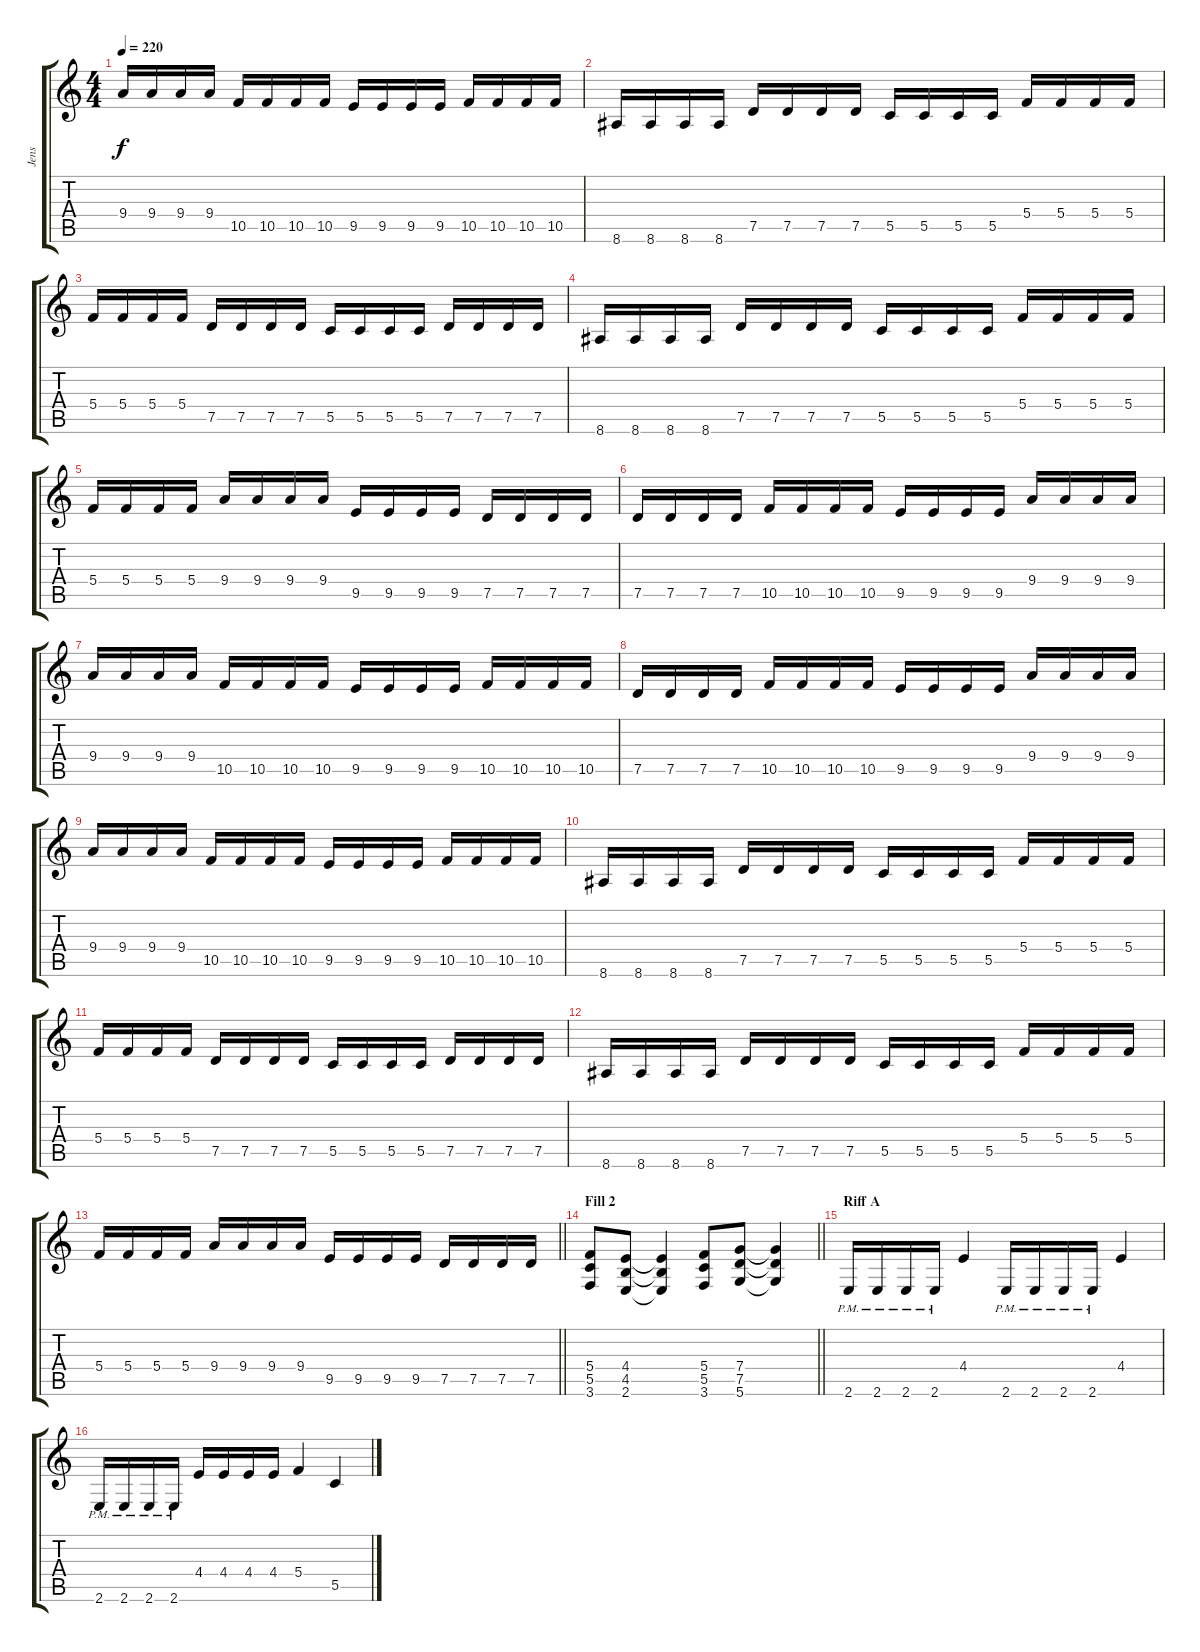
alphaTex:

\track ("Jens" "Jens") {instrument distortionguitar}
\staff {score tabs}
\tuning (D4 A3 F3 C3 G2 D2) {hide}
\ts (4 4)
\tempo 220
\clef g2
\ks c
9.4.16{dy f} 9.4.16 9.4.16 9.4.16 10.5.16 10.5.16 10.5.16 10.5.16 9.5.16 9.5.16 9.5.16 9.5.16 10.5.16 10.5.16 10.5.16 10.5.16 |
8.6.16 8.6.16 8.6.16 8.6.16 7.5.16 7.5.16 7.5.16 7.5.16 5.5.16 5.5.16 5.5.16 5.5.16 5.4.16 5.4.16 5.4.16 5.4.16 |
5.4.16 5.4.16 5.4.16 5.4.16 7.5.16 7.5.16 7.5.16 7.5.16 5.5.16 5.5.16 5.5.16 5.5.16 7.5.16 7.5.16 7.5.16 7.5.16 |
8.6.16 8.6.16 8.6.16 8.6.16 7.5.16 7.5.16 7.5.16 7.5.16 5.5.16 5.5.16 5.5.16 5.5.16 5.4.16 5.4.16 5.4.16 5.4.16 |
5.4.16 5.4.16 5.4.16 5.4.16 9.4.16 9.4.16 9.4.16 9.4.16 9.5.16 9.5.16 9.5.16 9.5.16 7.5.16 7.5.16 7.5.16 7.5.16 |
7.5.16 7.5.16 7.5.16 7.5.16 10.5.16 10.5.16 10.5.16 10.5.16 9.5.16 9.5.16 9.5.16 9.5.16 9.4.16 9.4.16 9.4.16 9.4.16 |
9.4.16 9.4.16 9.4.16 9.4.16 10.5.16 10.5.16 10.5.16 10.5.16 9.5.16 9.5.16 9.5.16 9.5.16 10.5.16 10.5.16 10.5.16 10.5.16 |
7.5.16 7.5.16 7.5.16 7.5.16 10.5.16 10.5.16 10.5.16 10.5.16 9.5.16 9.5.16 9.5.16 9.5.16 9.4.16 9.4.16 9.4.16 9.4.16 |
9.4.16 9.4.16 9.4.16 9.4.16 10.5.16 10.5.16 10.5.16 10.5.16 9.5.16 9.5.16 9.5.16 9.5.16 10.5.16 10.5.16 10.5.16 10.5.16 |
8.6.16 8.6.16 8.6.16 8.6.16 7.5.16 7.5.16 7.5.16 7.5.16 5.5.16 5.5.16 5.5.16 5.5.16 5.4.16 5.4.16 5.4.16 5.4.16 |
5.4.16 5.4.16 5.4.16 5.4.16 7.5.16 7.5.16 7.5.16 7.5.16 5.5.16 5.5.16 5.5.16 5.5.16 7.5.16 7.5.16 7.5.16 7.5.16 |
8.6.16 8.6.16 8.6.16 8.6.16 7.5.16 7.5.16 7.5.16 7.5.16 5.5.16 5.5.16 5.5.16 5.5.16 5.4.16 5.4.16 5.4.16 5.4.16 |
\barLineRight lightlight
5.4.16 5.4.16 5.4.16 5.4.16 9.4.16 9.4.16 9.4.16 9.4.16 9.5.16 9.5.16 9.5.16 9.5.16 7.5.16 7.5.16 7.5.16 7.5.16 |
\section ("" "Fill 2")
\barLineRight lightlight
(5.4 5.5 3.6).8 (4.4 4.5 2.6).8 (4.4{t} 4.5{t} 2.6{t}).4 (5.4 5.5 3.6).8 (7.4 7.5 5.6).8 (7.4{t} 7.5{t} 5.6{t}).4 |
\section ("" "Riff A")
2.6{pm}.16 2.6{pm}.16 2.6{pm}.16 2.6{pm}.16 4.4.4 2.6{pm}.16 2.6{pm}.16 2.6{pm}.16 2.6{pm}.16 4.4.4 |
2.6{pm}.16 2.6{pm}.16 2.6{pm}.16 2.6{pm}.16 4.4.16 4.4.16 4.4.16 4.4.16 5.4.4 5.5.4
